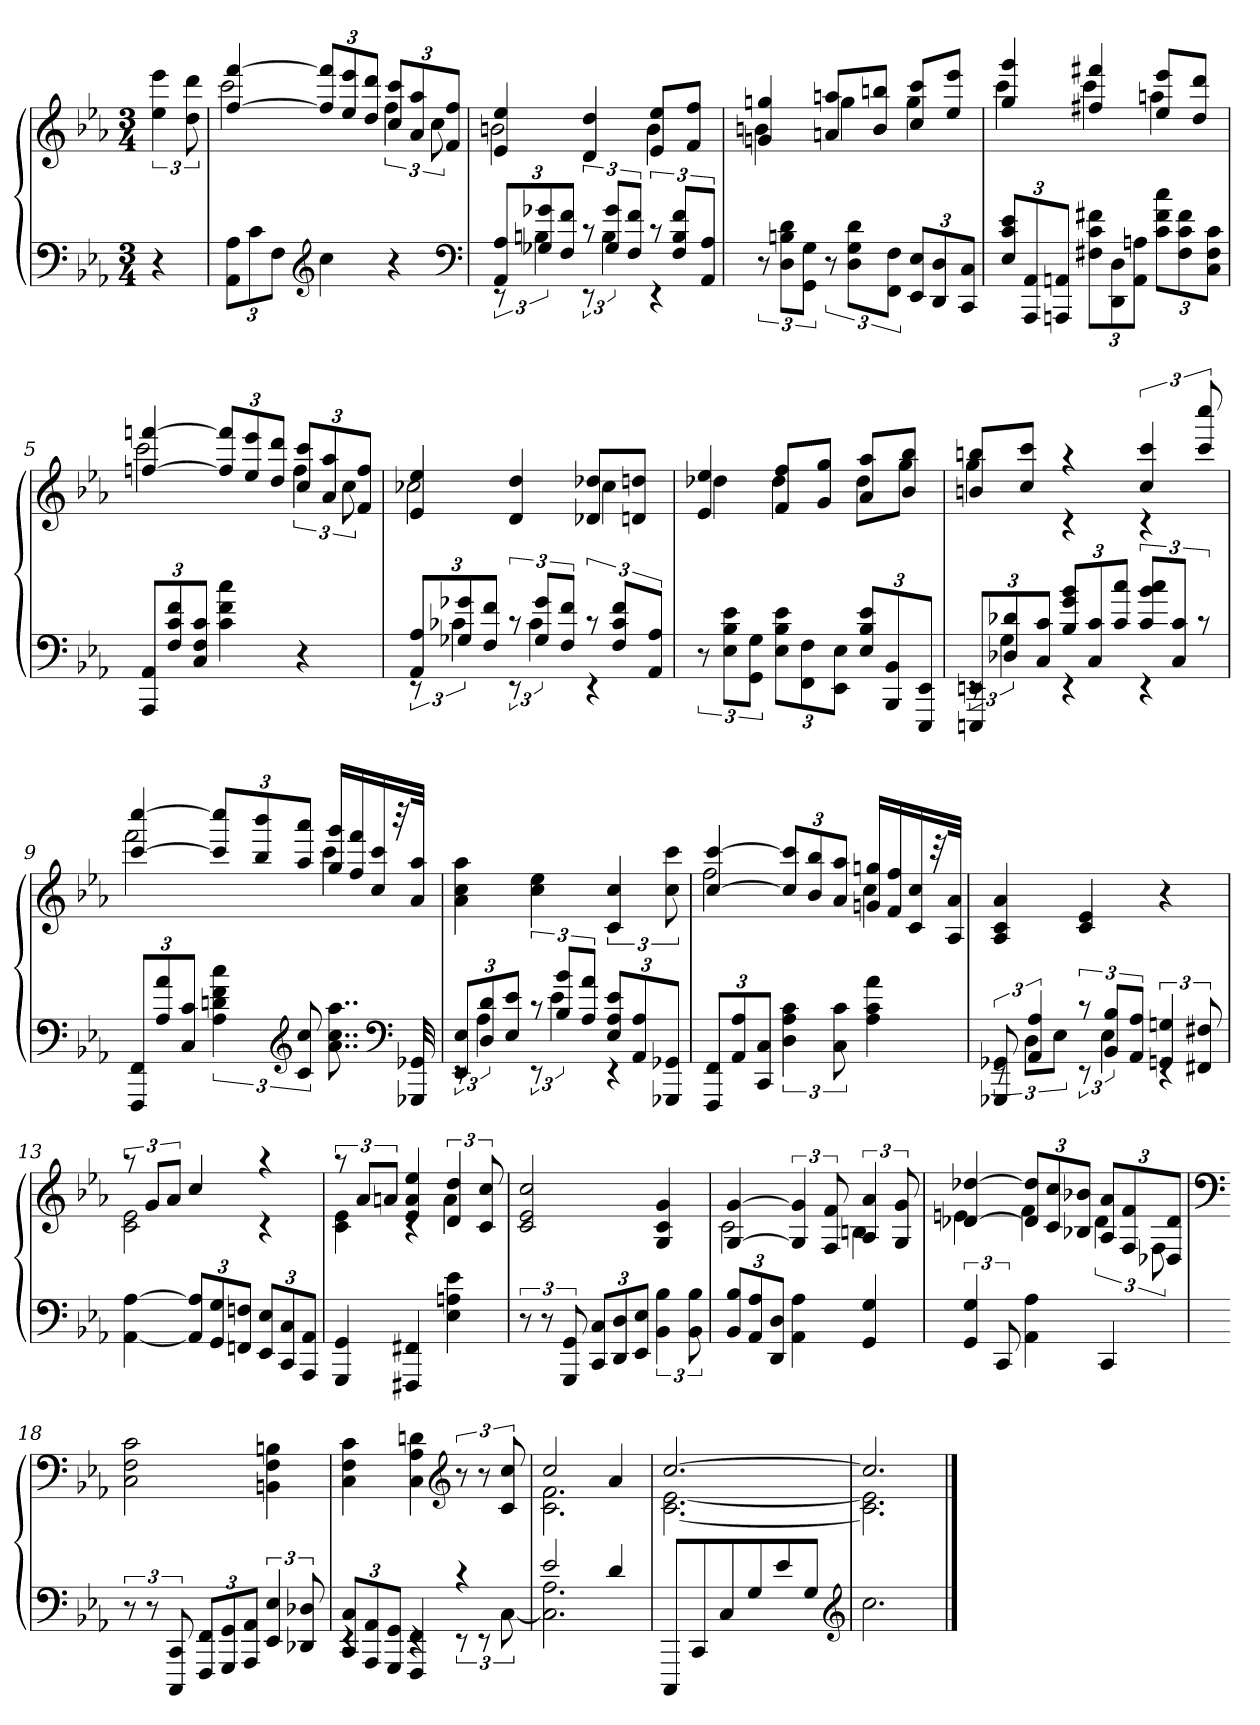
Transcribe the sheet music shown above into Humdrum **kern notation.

**kern	**kern
*part1	*part1
*staff2	*staff1
*clefF4	*clefG2
*k[b-e-a-]	*k[b-e-a-]
*c:	*c:
*M3/4	*M3/4
=	=
4r	6ee- 6eee-
.	12dd 12ddd
=1	=1
*	*^
12AA- 12A-L	[4ff [4fff	2ccc
12c	.	.
12FJ	.	.
*clefG2	*	*
4cc	12ff] 12fff]L	.
.	12ee- 12eee-	.
.	12dd 12dddJ	.
4r	12cc 12cccL	6ff
.	12a- 12aa-	.
.	12f 12ffJ	12cc
*clefF4	*	*
=2	=2	=2
*^	*	*
12AA- 12A-L	12rEE	4e- 4ee-	2bn
12G-X 12g-X	6Bn	.	.
12F 12fJ	.	.	.
12rc	12rEE	4d 4dd	.
12G- 12g-L	6B	.	.
12F 12fJ	.	.	.
12rc	4rEE	8e- 8ee-L	4b
12F 12B 12fL	.	.	.
.	.	8f 8ffJ	.
12AA- 12A-J	.	.	.
*v	*v	*	*
=3	=3	=3
12r	4gn 4ggn	4bn
12D 12Bn 12dL	.	.
12GG 12GJ	.	.
12r	8an 8aanL	4gg
12D 12G 12dL	.	.
.	8b 8bbnJ	.
12FF 12FJ	.	.
12EE- 12E-L	8cc 8cccL	4gg
12DD 12D	.	.
.	8ee- 8eee-J	.
12CC 12CJ	.	.
=4	=4	=4
12E- 12c 12e-L	4gg 4ggg	4ccc
12AAA- 12AA-	.	.
12AAAn 12AAnJ	.	.
12F#X 12c 12f#XL	4ff#X 4fff#X	4ccc
12DD 12D	.	.
12AA 12AnJ	.	.
12c 12f# 12ccL	8ee- 8eee-L	4aan
12F# 12c 12f#	.	.
.	8dd 8dddJ	.
12C 12F# 12cJ	.	.
=5	=5	=5
12AAA- 12AA-L	[4ffn [4fffn	2ccc
12F 12c 12f	.	.
12C 12F 12cJ	.	.
4c 4f 4cc	12ff] 12fff]L	.
.	12ee- 12eee-	.
.	12dd 12dddJ	.
4r	12cc 12cccL	6ff
.	12a- 12aa-	.
.	12f 12ffJ	12cc
=6	=6	=6
*^	*	*
12AA- 12A-L	12rEE	4e- 4ee-	2cc-X
12G-X 12g-X	6c-X	.	.
12F 12fJ	.	.	.
12rc	12rEE	4d 4dd	.
12G- 12g-L	6c-	.	.
12F 12fJ	.	.	.
12rc	4rEE	8d-X 8dd-XL	4cc-
12F 12c- 12fL	.	.	.
.	.	8dn 8ddnJ	.
12AA- 12A-J	.	.	.
*v	*v	*	*
=7	=7	=7
12r	4e- 4ee-	4dd-X
12E- 12B- 12e-L	.	.
12GG 12GJ	.	.
12E- 12B- 12e-L	8f 8ffL	4dd-
12FF 12F	.	.
.	8g 8ggJ	.
12EE- 12E-J	.	.
12E- 12B- 12e-L	8a- 8aa-L	8dd-L
12BBB- 12BB-	.	.
.	8b- 8bb-J	8ggJ
12EEE- 12EE-J	.	.
=8	=8	=8
*^	*	*
12EEEn 12EEnL	12rEE	8bn 8bbnL	4gg
12D-X 12d-X	6G	.	.
.	.	8cc 8cccJ	.
12C 12cJ	.	.	.
12B- 12g 12b-L	4rEE	4raa	4rc
12C 12c	.	.	.
12c 12ccJ	.	.	.
12c 12b- 12ccL	4rEE	6cc 6ccc	4rc
12C 12cJ	.	.	.
12rc	.	12ccc 12cccc	.
*v	*v	*	*
=9	=9	=9
12FFF 12FFL	[4ccc [4cccc	2fff
12A- 12a-	.	.
12C 12cJ	.	.
6A- 6dn 6f 6cc	12ccc] 12cccc]L	.
.	12bb- 12bbb-	.
*clefG2	*	*
12c 12cc	12aa- 12aaa-J	.
8..a- 8..cc 8..aa-	16gg 16gggLL	4ccc
.	16ff 16fff	.
.	16cc 16ccc	.
.	32r	.
*clefF4	*	*
32GGG-X 32GG-X	32a- 32aa-JJk	.
*	*v	*v
=10	=10
*^	*
12EE- 12E-L	12rEE	4a- 4cc 4aa-
12D 12d	6A-	.
12E- 12e-J	.	.
12rc	12rEE	4cc 4ee-
12B- 12b-L	6e-	.
12A- 12a-J	.	.
12E- 12A- 12e-L	4rEE	6c 6cc
12AA- 12A-	.	.
12GGG-X 12GG-XJ	.	12cc 12ccc
*v	*v	*
=11	=11
*	*^
12FFF 12FFL	[4cc [4ccc	2ff
12AA- 12A-	.	.
12CC 12CJ	.	.
6D 6A- 6c	12cc] 12ccc]L	.
.	12b- 12bb-	.
12C 12c	12a- 12aa-J	.
4A- 4c 4a-	16gn 16ggnLL	4cc
.	16f 16ff	.
.	16c 16cc	.
.	32r	.
.	32A- 32a-JJk	.
*	*v	*v
=12	=12
*^	*
12GGG-X 12GG-X	12rEE	4A- 4c 4a-
6AA- 6A-	12DL	.
.	12E-J	.
12rc	12rEE	4c 4e-
12BB- 12B-L	6E-	.
12AA- 12A-J	.	.
6GGn 6Gn	4rEE	4r
12FF#X 12F#X	.	.
*v	*v	*
=13	=13
*	*^
[4AA- [4A-	12raa	2c 2e-
.	12gL	.
.	12a-J	.
12AA-] 12A-]L	4cc	.
12GG 12G	.	.
12FFn 12FnJ	.	.
12EE- 12E-L	4raa	4rc
12CC 12C	.	.
12AAA- 12AA-J	.	.
=14	=14	=14
4GGG 4GG	12raa	4c 4e-
.	12a-L	.
.	12anJ	.
4FFF#X 4FF#X	4e- 4a 4ee-	4rc
4E- 4An 4e-	6d 6dd	4a
.	12c 12cc	.
*	*v	*v
=15	=15
12r	2c 2e- 2cc
12r	.
12GGG 12GG	.
12CC 12CL	.
12DD 12D	.
12EE- 12E-J	.
6BB- 6B-	4G 4c 4g
12BB- 12B-	.
=16	=16
*	*^
12BB- 12B-L	[4G [4g	2c
12AA- 12A-	.	.
12DD 12DJ	.	.
4AA- 4A-	6G] 6g]	.
.	12F 12f	.
4GG 4G	6A- 6a-	4Bn
.	12G 12g	.
=17	=17	=17
6GG 6G	[4d-X [4dd-X	4en
12CC	.	.
4AA- 4A-	12d-] 12dd-]L	4f
.	12c 12cc	.
.	12B-X 12b-XJ	.
4CC	12A- 12a-L	6d-
.	12F 12f	.
.	12D-X 12d-J	12F
*	*v	*v
=18	=18
*	*clefF4
12r	2C 2F 2c
12r	.
12CCC 12CC	.
12FFF 12FFL	.
12GGG 12GG	.
12AAA- 12AA-J	.
6EE- 6E-	4BBn 4F 4Bn
12DD-X 12D-X	.
=19	=19
*^	*
12CC 12CL	4rEE	4C 4F 4c
12AAA- 12AA-	.	.
12GGG 12GGJ	.	.
4FFF 4FF	4rEE	4C 4A- 4dn
*	*	*clefG2
4rc	12rEE	12r
.	12rEE	12r
.	[12C	12c 12cc
=20	=20	=20
*	*	*^
2e-	2.C] 2.A-	2cc	2.c 2.f
4d	.	4a-	.
*v	*v	*	*
=21	=21	=21
8CCCL	[2.cc	[2.c [2.e-
8CC	.	.
8C	.	.
8G	.	.
8e-	.	.
8GJ	.	.
*clefG2	*	*
=22	=22	=22
2.cc	2.cc]	2.c] 2.e-]
*	*v	*v
==	==
*-	*-
